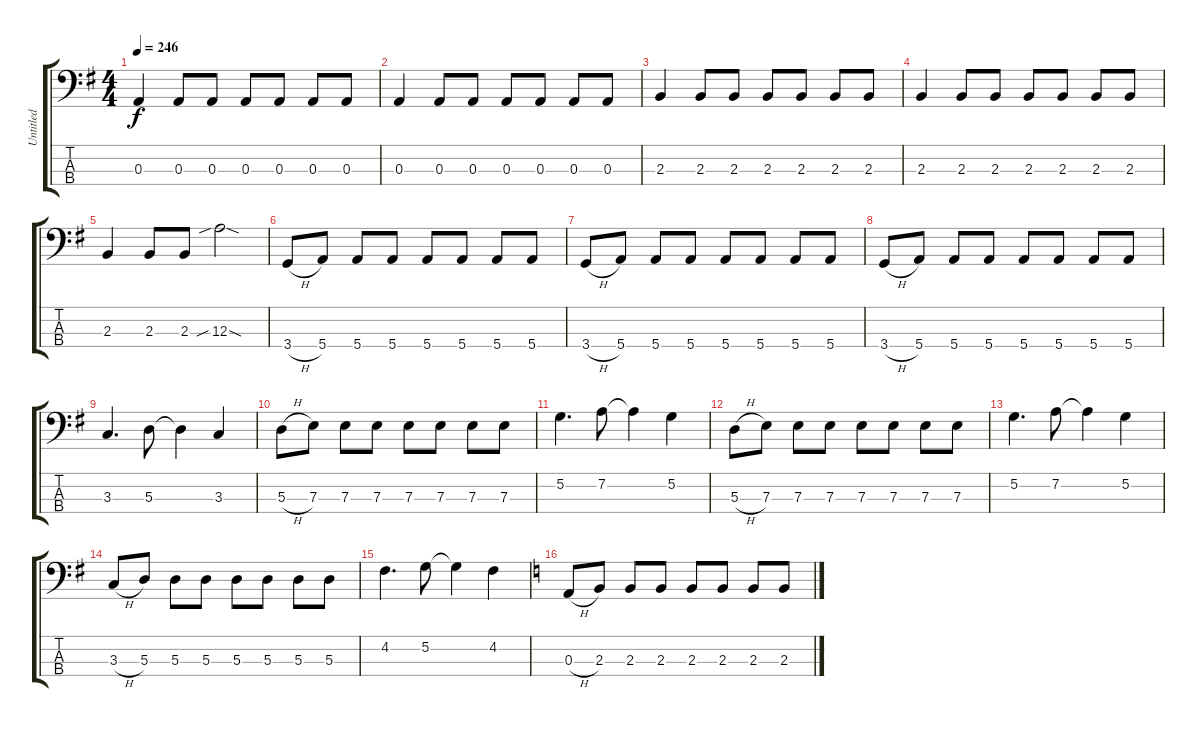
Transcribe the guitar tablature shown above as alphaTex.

\track ("Untitled" "Untitled") {instrument electricbassfinger}
\staff {score tabs}
\tuning (G2 D2 A1 E1) {hide}
\ts (4 4)
\tempo 246
\clef f4
\ks g
0.3.4{dy f} 0.3.8 0.3.8 0.3.8 0.3.8 0.3.8 0.3.8 |
0.3.4 0.3.8 0.3.8 0.3.8 0.3.8 0.3.8 0.3.8 |
2.3.4 2.3.8 2.3.8 2.3.8 2.3.8 2.3.8 2.3.8 |
2.3.4 2.3.8 2.3.8 2.3.8 2.3.8 2.3.8 2.3.8 |
2.3.4 2.3.8 2.3.8 12.3{sib sod}.2 |
3.4{h}.8 5.4.8 5.4.8 5.4.8 5.4.8 5.4.8 5.4.8 5.4.8 |
3.4{h}.8 5.4.8 5.4.8 5.4.8 5.4.8 5.4.8 5.4.8 5.4.8 |
3.4{h}.8 5.4.8 5.4.8 5.4.8 5.4.8 5.4.8 5.4.8 5.4.8 |
3.3.4{d} 5.3.8 5.3{t}.4 3.3.4 |
5.3{h}.8 7.3.8 7.3.8 7.3.8 7.3.8 7.3.8 7.3.8 7.3.8 |
5.2.4{d} 7.2.8 7.2{t}.4 5.2.4 |
5.3{h}.8 7.3.8 7.3.8 7.3.8 7.3.8 7.3.8 7.3.8 7.3.8 |
5.2.4{d} 7.2.8 7.2{t}.4 5.2.4 |
3.3{h}.8 5.3.8 5.3.8 5.3.8 5.3.8 5.3.8 5.3.8 5.3.8 |
4.2.4{d} 5.2.8 5.2{t}.4 4.2.4 |
\ks c
0.3{h}.8 2.3.8 2.3.8 2.3.8 2.3.8 2.3.8 2.3.8 2.3.8
